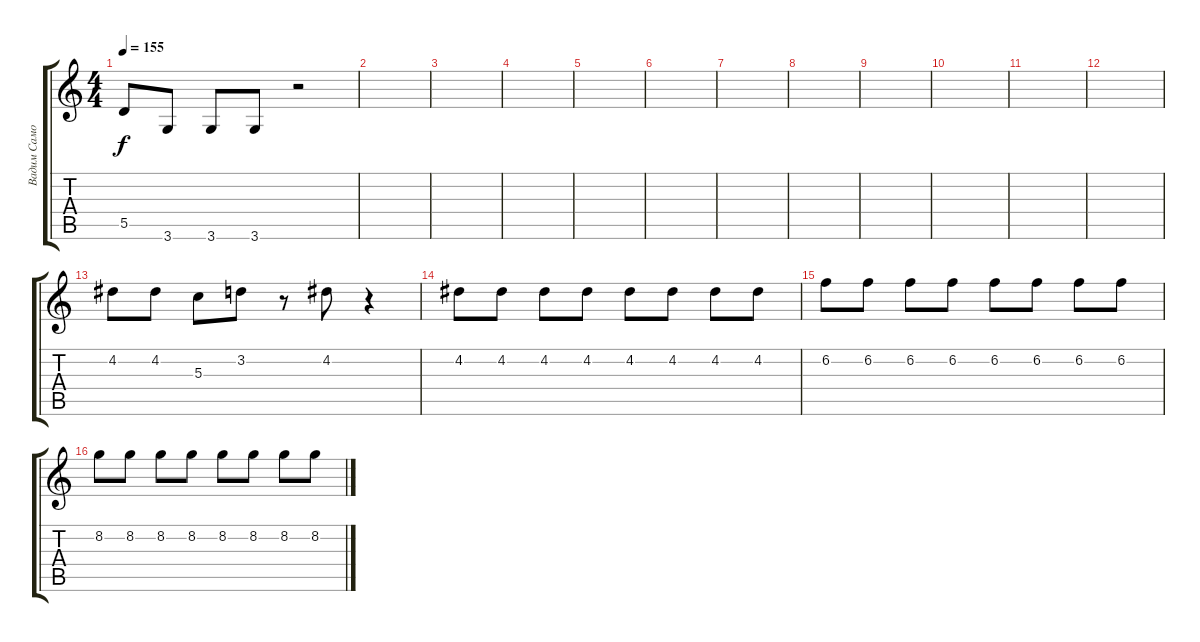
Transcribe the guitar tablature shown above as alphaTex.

\track ("Вадим Самойлов (Fender Stratocaster)" "Вадим Само") {instrument overdrivenguitar}
\staff {score tabs}
\tuning (E4 B3 G3 D3 A2 E2) {hide}
\ts (4 4)
\tempo 155
\clef g2
\ks c
5.5.8{dy f} 3.6.8 3.6.8 3.6.8 r.2 |
|
|
|
|
|
|
|
|
|
|
|
4.2.8 4.2.8 5.3.8 3.2.8 r.8 4.2.8 r.4 |
4.2.8 4.2.8 4.2.8 4.2.8 4.2.8 4.2.8 4.2.8 4.2.8 |
6.2.8 6.2.8 6.2.8 6.2.8 6.2.8 6.2.8 6.2.8 6.2.8 |
8.2.8 8.2.8 8.2.8 8.2.8 8.2.8 8.2.8 8.2.8 8.2.8
